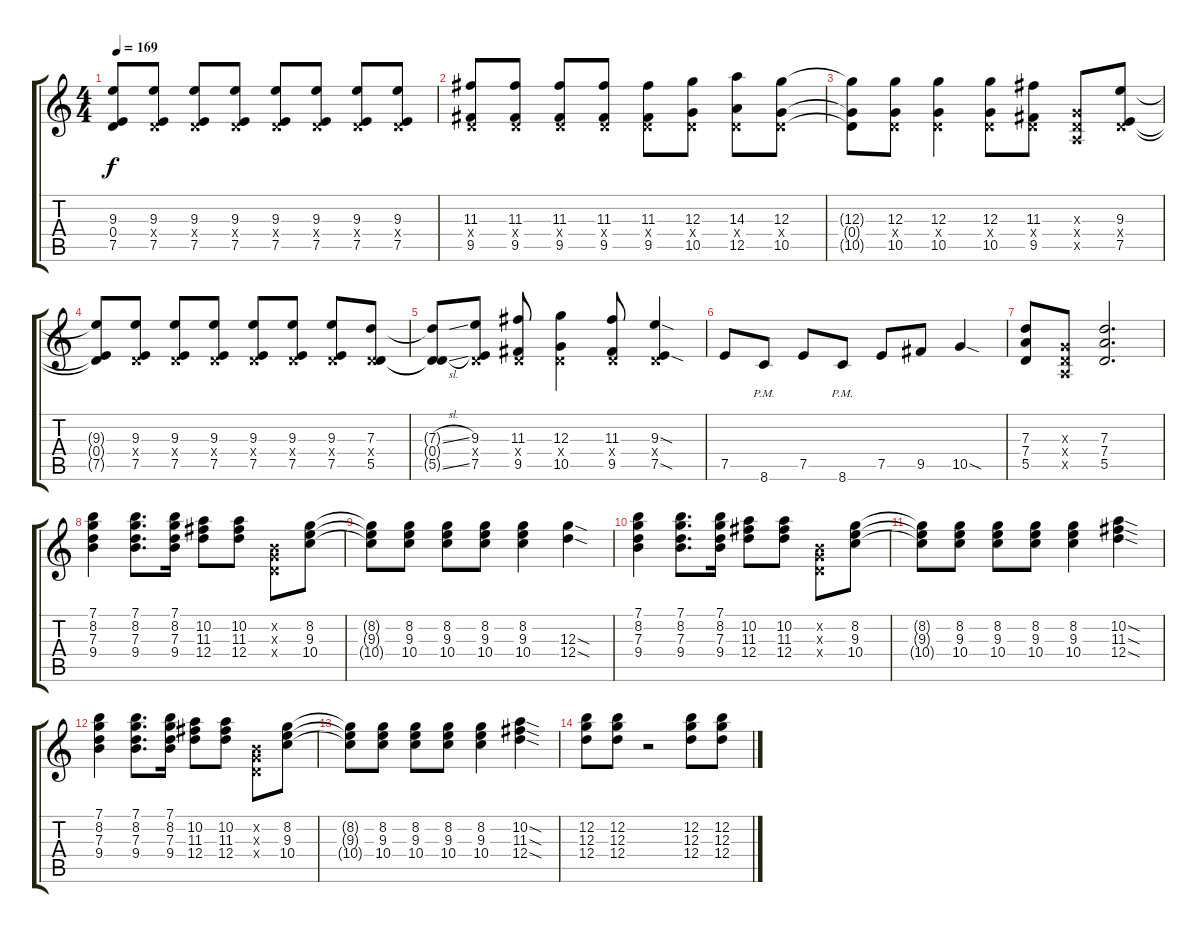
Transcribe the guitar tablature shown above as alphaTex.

\track "" {instrument overdrivenguitar}
\staff {score tabs}
\tuning (E4 B3 G3 D3 A2 E2) {hide}
\ts (4 4)
\tempo 169
\clef g2
\ks c
(9.3{t} 0.4{t} 7.5{t}).8{dy f} (9.3 0.4{x} 7.5).8 (9.3 0.4{x} 7.5).8 (9.3 0.4{x} 7.5).8 (9.3 0.4{x} 7.5).8 (9.3 0.4{x} 7.5).8 (9.3 0.4{x} 7.5).8 (9.3 0.4{x} 7.5).8 |
(11.3 0.4{x} 9.5).8 (11.3 0.4{x} 9.5).8 (11.3 0.4{x} 9.5).8 (11.3 0.4{x} 9.5).8 (11.3 0.4{x} 9.5).8 (12.3 0.4{x} 10.5).8 (14.3 0.4{x} 12.5).8 (12.3 0.4{x} 10.5).8 |
(12.3{t} 0.4{t} 10.5{t}).8 (12.3 0.4{x} 10.5).8 (12.3 0.4{x} 10.5).4 (12.3 0.4{x} 10.5).8 (11.3 0.4{x} 9.5).8 (0.3{x} 0.4{x} 0.5{x}).8 (9.3 0.4{x} 7.5).8 |
(9.3{t} 0.4{t} 7.5{t}).8 (9.3 0.4{x} 7.5).8 (9.3 0.4{x} 7.5).8 (9.3 0.4{x} 7.5).8 (9.3 0.4{x} 7.5).8 (9.3 0.4{x} 7.5).8 (9.3 0.4{x} 7.5).8 (7.3 0.4{x} 5.5).8 |
(7.3{sl t} 0.4{t} 5.5{sl t}).8 (9.3 0.4{x} 7.5).8 (11.3 0.4{x} 9.5).8 (12.3 0.4{x} 10.5).4 (11.3 0.4{x} 9.5).8 (9.3{sod} 0.4{x} 7.5{sod}).4 |
7.5.8 8.6{pm}.8 7.5.8 8.6{pm}.8 7.5.8 9.5.8 10.5{sod}.4 |
(7.3 7.4 5.5).8 (0.3{x} 0.4{x} 0.5{x}).8 (7.3 7.4 5.5).2{d} |
(7.1 8.2 7.3 9.4).4 (7.1 8.2 7.3 9.4).8{d} (7.1 8.2 7.3 9.4).16 (10.2 11.3 12.4).8 (10.2 11.3 12.4).8 (0.2{x} 0.3{x} 0.4{x}).8 (8.2 9.3 10.4).8 |
(8.2{t} 9.3{t} 10.4{t}).8 (8.2 9.3 10.4).8 (8.2 9.3 10.4).8 (8.2 9.3 10.4).8 (8.2 9.3 10.4).4 (12.3{sod} 12.4{sod}).4 |
(7.1 8.2 7.3 9.4).4 (7.1 8.2 7.3 9.4).8{d} (7.1 8.2 7.3 9.4).16 (10.2 11.3 12.4).8 (10.2 11.3 12.4).8 (0.2{x} 0.3{x} 0.4{x}).8 (8.2 9.3 10.4).8 |
(8.2{t} 9.3{t} 10.4{t}).8 (8.2 9.3 10.4).8 (8.2 9.3 10.4).8 (8.2 9.3 10.4).8 (8.2 9.3 10.4).4 (10.2{sod} 11.3{sod} 12.4{sod}).4 |
(7.1 8.2 7.3 9.4).4 (7.1 8.2 7.3 9.4).8{d} (7.1 8.2 7.3 9.4).16 (10.2 11.3 12.4).8 (10.2 11.3 12.4).8 (0.2{x} 0.3{x} 0.4{x}).8 (8.2 9.3 10.4).8 |
(8.2{t} 9.3{t} 10.4{t}).8 (8.2 9.3 10.4).8 (8.2 9.3 10.4).8 (8.2 9.3 10.4).8 (8.2 9.3 10.4).4 (10.2{sod} 11.3{sod} 12.4{sod}).4 |
(12.2 12.3 12.4).8 (12.2 12.3 12.4).8 r.2 (12.2 12.3 12.4).8 (12.2 12.3 12.4).8
